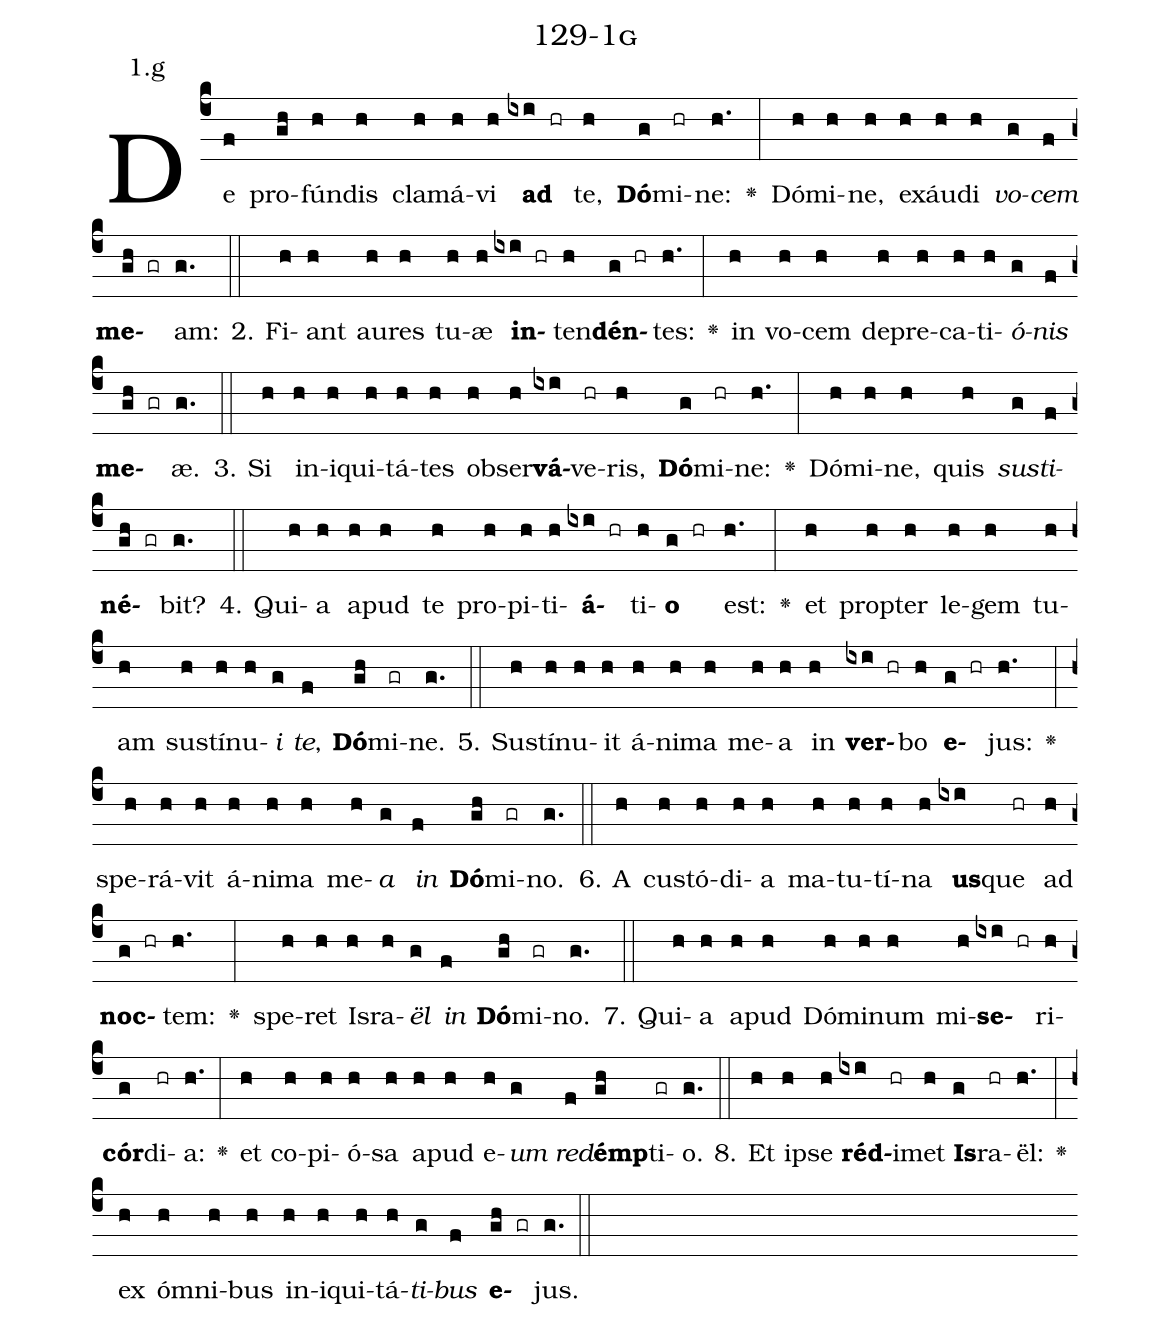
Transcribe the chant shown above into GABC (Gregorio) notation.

name: 129-1g;
annotation: 1.g;
%%
(c4)De(f) pro(gh)fún(h)dis(h) cla(h)má(h)vi(h) <b>ad</b>(ixi hr) te,(h) <b>Dó</b>(g)mi(hr)ne:(h.) <v>\greheightstar</v>(:) Dó(h)mi(h)ne,(h) ex(h)áu(h)di(h) <i>vo</i>(g)<i>cem</i>(f) <b>me</b>(gh gr)am:(g.) (::)
2. Fi(h)ant(h) au(h)res(h) tu(h)æ(h) <b>in</b>(ixi hr)ten(h)<b>dén</b>(g hr)tes:(h.) <v>\greheightstar</v>(:) in(h) vo(h)cem(h) de(h)pre(h)ca(h)ti(h)<i>ó</i>(g)<i>nis</i>(f) <b>me</b>(gh gr)æ.(g.) (::)
3. Si(h) in(h)i(h)qui(h)tá(h)tes(h) ob(h)ser(h)<b>vá</b>(ixi)ve(hr)ris,(h) <b>Dó</b>(g)mi(hr)ne:(h.) <v>\greheightstar</v>(:) Dó(h)mi(h)ne,(h) quis(h) <i>sus</i>(g)<i>ti</i>(f)<b>né</b>(gh gr)bit?(g.) (::)
4. Qui(h)a(h) a(h)pud(h) te(h) pro(h)pi(h)ti(h)<b>á</b>(ixi hr)ti(h)<b>o</b>(g hr) est:(h.) <v>\greheightstar</v>(:) et(h) prop(h)ter(h) le(h)gem(h) tu(h)am(h) sus(h)tí(h)nu(h)<i>i</i>(g) <i>te</i>,(f) <b>Dó</b>(gh)mi(gr)ne.(g.) (::)
5. Sus(h)tí(h)nu(h)it(h) á(h)ni(h)ma(h) me(h)a(h) in(h) <b>ver</b>(ixi hr)bo(h) <b>e</b>(g hr)jus:(h.) <v>\greheightstar</v>(:) spe(h)rá(h)vit(h) á(h)ni(h)ma(h) me(h)<i>a</i>(g) <i>in</i>(f) <b>Dó</b>(gh)mi(gr)no.(g.) (::)
6. A(h) cus(h)tó(h)di(h)a(h) ma(h)tu(h)tí(h)na(h) <b>us</b>(ixi)que(hr) ad(h) <b>noc</b>(g hr)tem:(h.) <v>\greheightstar</v>(:) spe(h)ret(h) Is(h)ra(h)<i>ël</i>(g) <i>in</i>(f) <b>Dó</b>(gh)mi(gr)no.(g.) (::)
7. Qui(h)a(h) a(h)pud(h) Dó(h)mi(h)num(h) mi(h)<b>se</b>(ixi hr)ri(h)<b>cór</b>(g)di(hr)a:(h.) <v>\greheightstar</v>(:) et(h) co(h)pi(h)ó(h)sa(h) a(h)pud(h) e(h)<i>um</i>(g) <i>red</i>(f)<b>émp</b>(gh)ti(gr)o.(g.) (::)
8. Et(h) ip(h)se(h) <b>réd</b>(ixi)i(hr)met(h) <b>Is</b>(g)ra(hr)ël:(h.) <v>\greheightstar</v>(:) ex(h) óm(h)ni(h)bus(h) in(h)i(h)qui(h)tá(h)<i>ti</i>(g)<i>bus</i>(f) <b>e</b>(gh gr)jus.(g.) (::)
